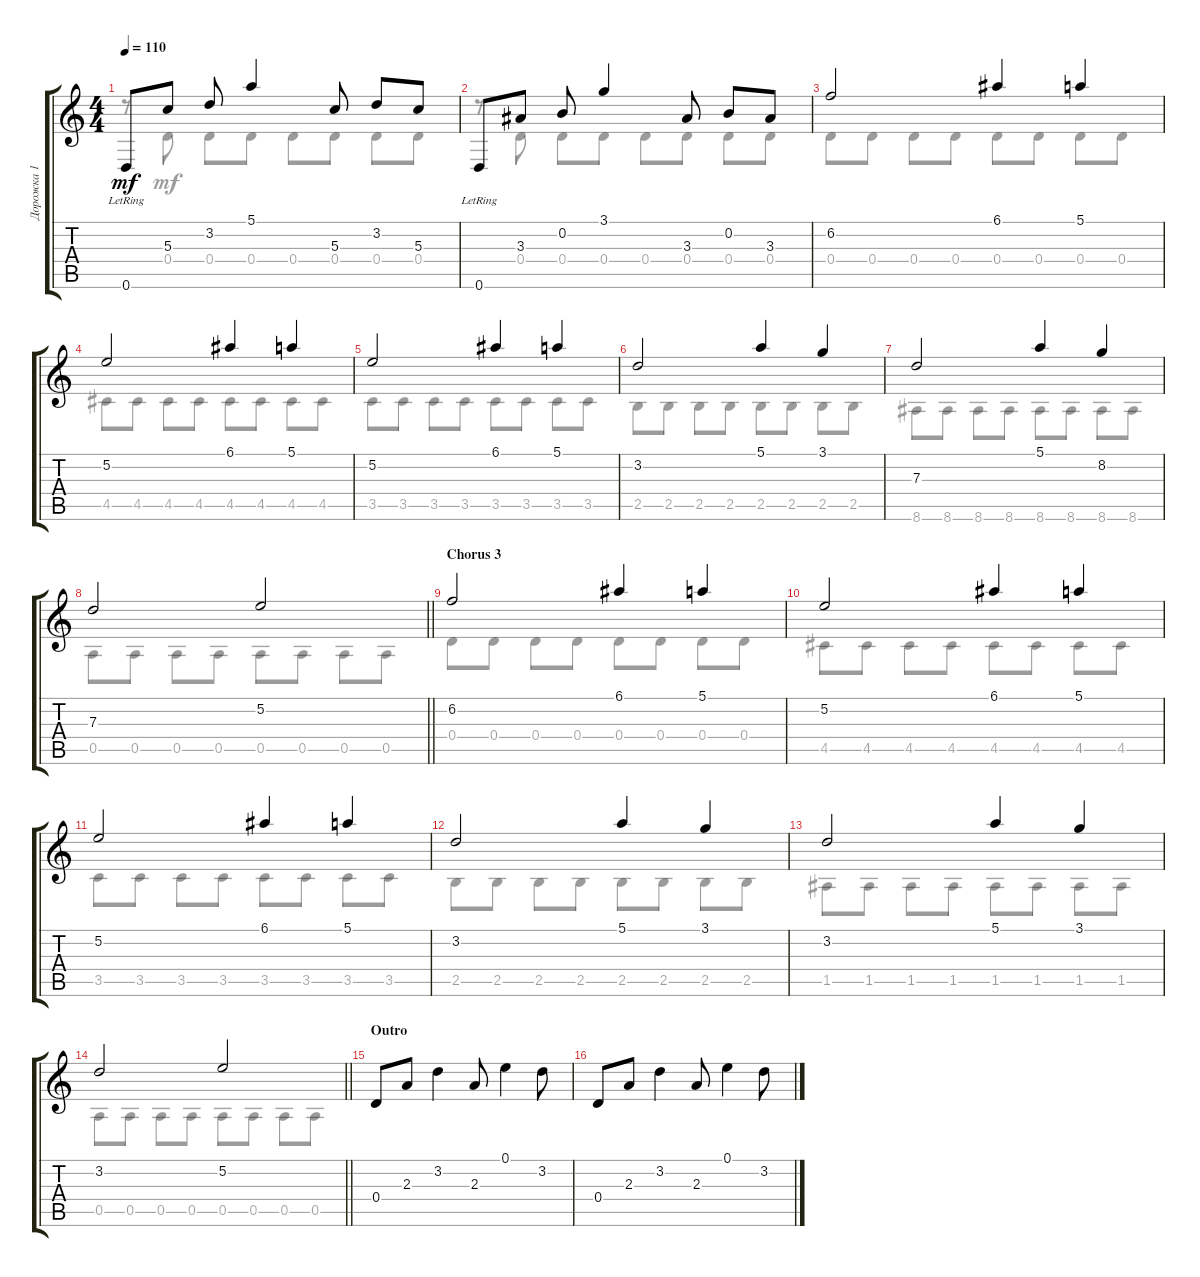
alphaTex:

\track ("Дорожка 1" "Дорожка 1") {instrument acousticguitarsteel}
\staff {score tabs}
\tuning (E4 B3 G3 D3 A2 D2) {hide}
\voice
\ts (4 4)
\tempo 110
\clef g2
\ks c
0.6{lr}.8{dy mf} 5.3.8 3.2.8 5.1.4 5.3.8 3.2.8 5.3.8 |
0.6{lr}.8 3.3.8 0.2.8 3.1.4 3.3.8 0.2.8 3.3.8 |
6.2.2 6.1.4 5.1.4 |
5.2.2 6.1.4 5.1.4 |
5.2.2 6.1.4 5.1.4 |
3.2.2 5.1.4 3.1.4 |
7.3.2 5.1.4 8.2.4 |
\barLineRight lightlight
7.3.2 5.2.2 |
\section ("" "Chorus 3")
6.2.2 6.1.4 5.1.4 |
5.2.2 6.1.4 5.1.4 |
5.2.2 6.1.4 5.1.4 |
3.2.2 5.1.4 3.1.4 |
3.2.2 5.1.4 3.1.4 |
\barLineRight lightlight
3.2.2 5.2.2 |
\section ("" "Outro")
0.4.8 2.3.8 3.2.4 2.3.8 0.1.4 3.2.8 |
0.4.8 2.3.8 3.2.4 2.3.8 0.1.4 3.2.8
\voice
\clef g2
\ottava regular
\simile none
\ks c
r.8{dy mf} 0.4.8 0.4.8 0.4.8 0.4.8 0.4.8 0.4.8 0.4.8 |
r.8 0.4.8 0.4.8 0.4.8 0.4.8 0.4.8 0.4.8 0.4.8 |
0.4.8 0.4.8 0.4.8 0.4.8 0.4.8 0.4.8 0.4.8 0.4.8 |
4.5.8 4.5.8 4.5.8 4.5.8 4.5.8 4.5.8 4.5.8 4.5.8 |
3.5.8 3.5.8 3.5.8 3.5.8 3.5.8 3.5.8 3.5.8 3.5.8 |
2.5.8 2.5.8 2.5.8 2.5.8 2.5.8 2.5.8 2.5.8 2.5.8 |
8.6.8 8.6.8 8.6.8 8.6.8 8.6.8 8.6.8 8.6.8 8.6.8 |
\barLineRight lightlight
0.5.8 0.5.8 0.5.8 0.5.8 0.5.8 0.5.8 0.5.8 0.5.8 |
0.4.8 0.4.8 0.4.8 0.4.8 0.4.8 0.4.8 0.4.8 0.4.8 |
4.5.8 4.5.8 4.5.8 4.5.8 4.5.8 4.5.8 4.5.8 4.5.8 |
3.5.8 3.5.8 3.5.8 3.5.8 3.5.8 3.5.8 3.5.8 3.5.8 |
2.5.8 2.5.8 2.5.8 2.5.8 2.5.8 2.5.8 2.5.8 2.5.8 |
1.5.8 1.5.8 1.5.8 1.5.8 1.5.8 1.5.8 1.5.8 1.5.8 |
\barLineRight lightlight
0.5.8 0.5.8 0.5.8 0.5.8 0.5.8 0.5.8 0.5.8 0.5.8 |
|
